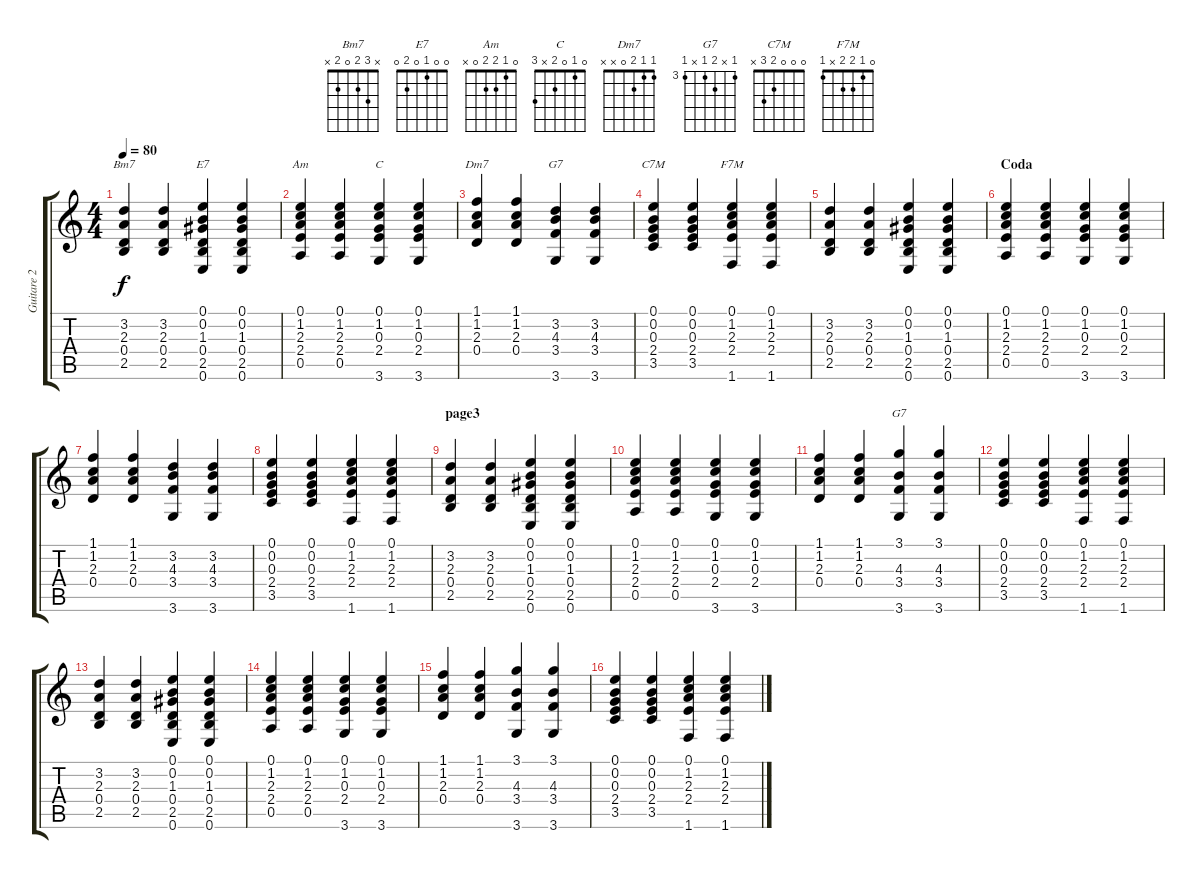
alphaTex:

\track ("Guitare 2" "Guitare 2") {instrument acousticguitarnylon}
\staff {score tabs}
\tuning (E4 B3 G3 D3 A2 E2) {hide}
\chord ("Bm7" x 3 2 0 2 x)
\chord ("E7" 0 0 1 0 2 0)
\chord ("Am" 0 1 2 2 0 x)
\chord ("C" 0 1 0 2 x 3)
\chord ("Dm7" 1 1 2 0 x x)
\chord ("G7" x 3 4 3 x 3) {firstfret 3}
\chord ("C7M" 0 0 0 2 3 x)
\chord ("F7M" 0 1 2 2 x 1)
\chord ("G7" 3 x 4 3 x 3) {firstfret 3}
\ts (4 4)
\tempo 80
\clef g2
\ks c
(3.2 2.3 0.4 2.5).4{ch "Bm7" dy f} (3.2 2.3 0.4 2.5).4 (0.1 0.2 1.3 0.4 2.5 0.6).4{ch "E7"} (0.1 0.2 1.3 0.4 2.5 0.6).4 |
(0.1 1.2 2.3 2.4 0.5).4{ch "Am"} (0.1 1.2 2.3 2.4 0.5).4 (0.1 1.2 0.3 2.4 3.6).4{ch "C"} (0.1 1.2 0.3 2.4 3.6).4 |
(1.1 1.2 2.3 0.4).4{ch "Dm7"} (1.1 1.2 2.3 0.4).4 (3.2 4.3 3.4 3.6).4{ch "G7"} (3.2 4.3 3.4 3.6).4 |
(0.1 0.2 0.3 2.4 3.5).4{ch "C7M"} (0.1 0.2 0.3 2.4 3.5).4 (0.1 1.2 2.3 2.4 1.6).4{ch "F7M"} (0.1 1.2 2.3 2.4 1.6).4 |
(3.2 2.3 0.4 2.5).4 (3.2 2.3 0.4 2.5).4 (0.1 0.2 1.3 0.4 2.5 0.6).4 (0.1 0.2 1.3 0.4 2.5 0.6).4 |
\section ("" "Coda")
(0.1 1.2 2.3 2.4 0.5).4 (0.1 1.2 2.3 2.4 0.5).4 (0.1 1.2 0.3 2.4 3.6).4 (0.1 1.2 0.3 2.4 3.6).4 |
(1.1 1.2 2.3 0.4).4 (1.1 1.2 2.3 0.4).4 (3.2 4.3 3.4 3.6).4 (3.2 4.3 3.4 3.6).4 |
(0.1 0.2 0.3 2.4 3.5).4 (0.1 0.2 0.3 2.4 3.5).4 (0.1 1.2 2.3 2.4 1.6).4 (0.1 1.2 2.3 2.4 1.6).4 |
\section ("" "page3")
(3.2 2.3 0.4 2.5).4 (3.2 2.3 0.4 2.5).4 (0.1 0.2 1.3 0.4 2.5 0.6).4 (0.1 0.2 1.3 0.4 2.5 0.6).4 |
(0.1 1.2 2.3 2.4 0.5).4 (0.1 1.2 2.3 2.4 0.5).4 (0.1 1.2 0.3 2.4 3.6).4 (0.1 1.2 0.3 2.4 3.6).4 |
(1.1 1.2 2.3 0.4).4 (1.1 1.2 2.3 0.4).4 (3.1 4.3 3.4 3.6).4{ch "G7"} (3.1 4.3 3.4 3.6).4 |
(0.1 0.2 0.3 2.4 3.5).4 (0.1 0.2 0.3 2.4 3.5).4 (0.1 1.2 2.3 2.4 1.6).4 (0.1 1.2 2.3 2.4 1.6).4 |
(3.2 2.3 0.4 2.5).4 (3.2 2.3 0.4 2.5).4 (0.1 0.2 1.3 0.4 2.5 0.6).4 (0.1 0.2 1.3 0.4 2.5 0.6).4 |
(0.1 1.2 2.3 2.4 0.5).4 (0.1 1.2 2.3 2.4 0.5).4 (0.1 1.2 0.3 2.4 3.6).4 (0.1 1.2 0.3 2.4 3.6).4 |
(1.1 1.2 2.3 0.4).4 (1.1 1.2 2.3 0.4).4 (3.1 4.3 3.4 3.6).4 (3.1 4.3 3.4 3.6).4 |
(0.1 0.2 0.3 2.4 3.5).4 (0.1 0.2 0.3 2.4 3.5).4 (0.1 1.2 2.3 2.4 1.6).4 (0.1 1.2 2.3 2.4 1.6).4
